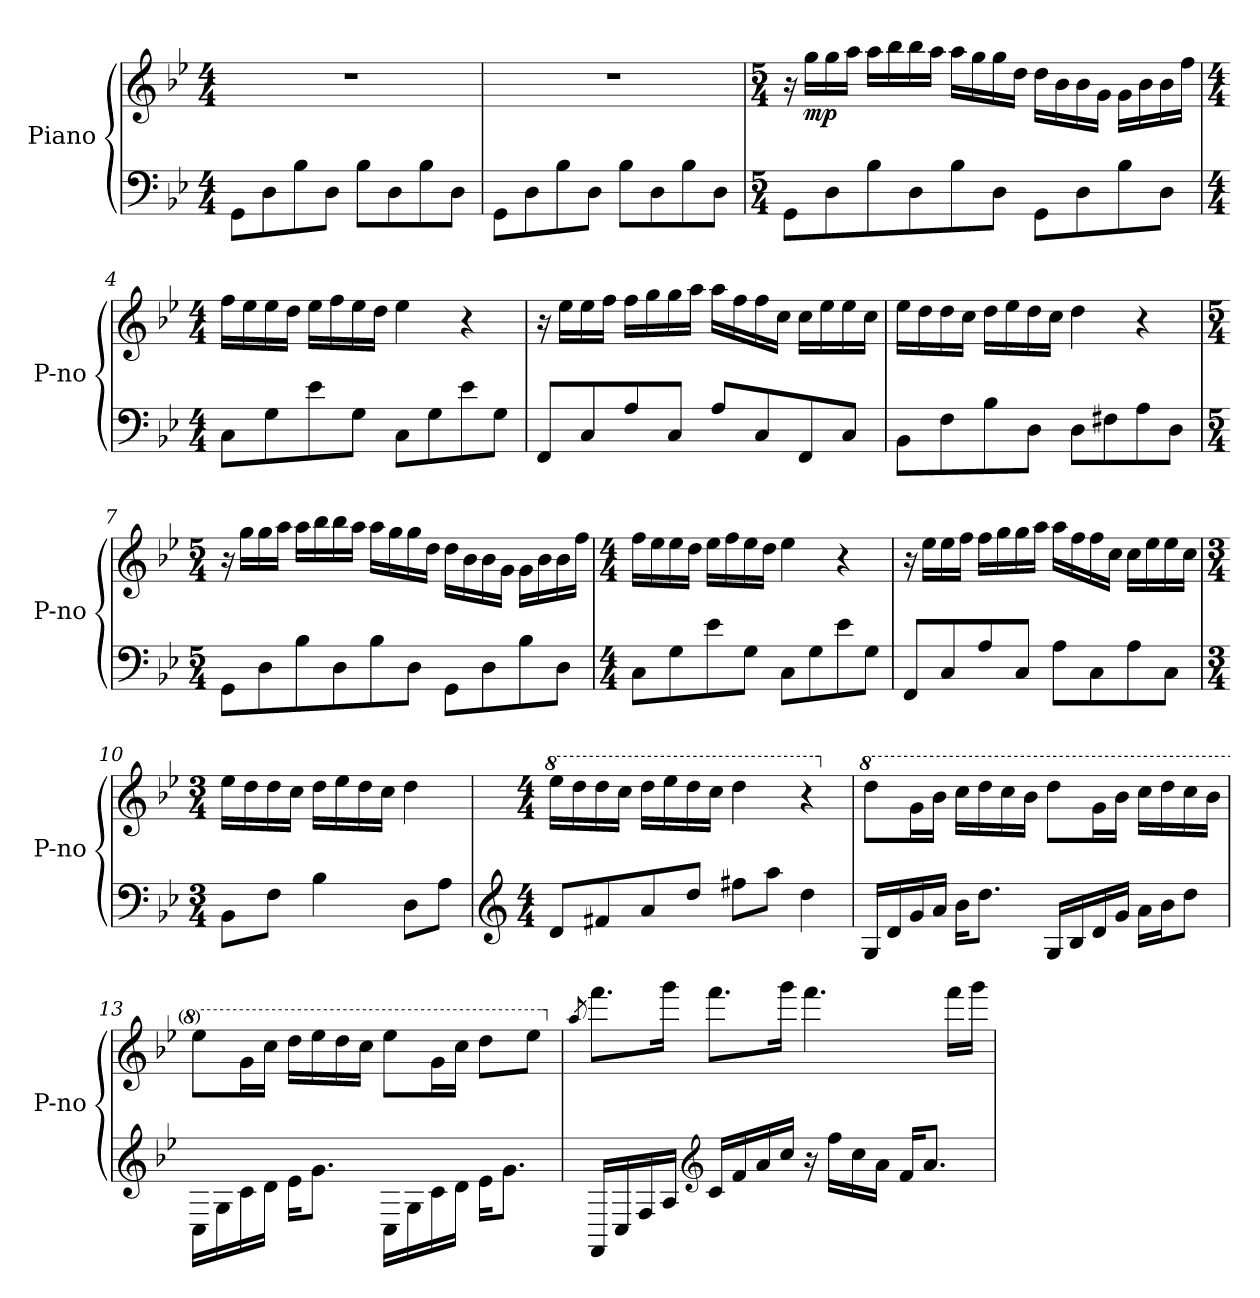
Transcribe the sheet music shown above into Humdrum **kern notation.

**kern	**kern	**dynam
*part1	*part1	*part1
*staff2	*staff1	*staff1/2
*I"Piano	*	*
*I'P-no	*	*
*clefF4	*clefG2	*
*k[b-e-]	*k[b-e-]	*
*M4/4	*M4/4	*
*MM90	*MM90	*
=1	=1	=1
8GG<\L	1r	.
8D<\	.	.
8B-<\	.	.
8D<\J	.	.
8B-<\L	.	.
8D<\	.	.
8B-<\	.	.
8D<\J	.	.
=2	=2	=2
8GG<\L	1r	.
8D<\	.	.
8B-<\	.	.
8D<\J	.	.
8B-<\L	.	.
8D<\	.	.
8B-<\	.	.
8D<\J	.	.
!!LO:LB:g=z
=3	=3	=3
*M5/4	*M5/4	*
8GG<\L	16r	.
!	!	!LO:DY:b
.	16gg\LL	mp
8D<\	16gg\	.
.	16aa\JJ	.
8B-<\	16aa\LL	.
.	16bb-\	.
8D<\	16bb-\	.
.	16aa\JJ	.
8B-<\	16aa\LL	.
.	16gg\	.
8D<\J	16gg\	.
.	16dd\JJ	.
8GG<\L	16dd\LL	.
.	16b-\	.
8D<\	16b-\	.
.	16g\JJ	.
8B-<\	16g\LL	.
.	16b-\	.
8D<\J	16b-\	.
.	16ff\JJ	.
=4	=4	=4
*M4/4	*M4/4	*
8C<\L	16ff\LL	.
.	16ee-\	.
8G<\	16ee-\	.
.	16dd\JJ	.
8e-<\	16ee-\LL	.
.	16ff\	.
8G<\J	16ee-\	.
.	16dd\JJ	.
8C<\L	4ee-\	.
8G<\	.	.
8e-<\	4r	.
8G<\J	.	.
!!LO:LB:g=z
=5	=5	=5
8FF</L	16r	.
.	16ee-\LL	.
8C</	16ee-\	.
.	16ff\JJ	.
8A</	16ff\LL	.
.	16gg\	.
8C</J	16gg\	.
.	16aa\JJ	.
8A</L	16aa\LL	.
.	16ff\	.
8C</	16ff\	.
.	16cc\JJ	.
8FF</	16cc\LL	.
.	16ee-\	.
8C</J	16ee-\	.
.	16cc\JJ	.
=6	=6	=6
8BB-<\L	16ee-\LL	.
.	16dd\	.
8F<\	16dd\	.
.	16cc\JJ	.
8B-<\	16dd\LL	.
.	16ee-\	.
8D<\J	16dd\	.
.	16cc\JJ	.
8D<\L	4dd\	.
8F#X<\	.	.
8A<\	4r	.
8D<\J	.	.
!!LO:LB:g=z
=7	=7	=7
*M5/4	*M5/4	*
8GG<\L	16r	.
!	!	!LO:DY:b
!	!	!LO:DY:n=1:b
.	16gg\LL	other-dynamics other-dynamics
8D<\	16gg\	.
.	16aa\JJ	.
8B-<\	16aa\LL	.
.	16bb-\	.
8D<\	16bb-\	.
.	16aa\JJ	.
8B-<\	16aa\LL	.
.	16gg\	.
8D<\J	16gg\	.
.	16dd\JJ	.
8GG<\L	16dd\LL	.
.	16b-\	.
8D<\	16b-\	.
.	16g\JJ	.
8B-<\	16g\LL	.
.	16b-\	.
8D<\J	16b-\	.
.	16ff\JJ	.
=8	=8	=8
*M4/4	*M4/4	*
8C<\L	16ff\LL	.
.	16ee-\	.
8G<\	16ee-\	.
.	16dd\JJ	.
8e-<\	16ee-\LL	.
.	16ff\	.
8G<\J	16ee-\	.
.	16dd\JJ	.
8C<\L	4ee-\	.
8G<\	.	.
8e-<\	4r	.
8G<\J	.	.
!!LO:LB:g=z
=9	=9	=9
8FF</L	16r	.
.	16ee-\LL	.
8C</	16ee-\	.
.	16ff\JJ	.
8A</	16ff\LL	.
.	16gg\	.
8C</J	16gg\	.
.	16aa\JJ	.
8A<\L	16aa\LL	.
.	16ff\	.
8C<\	16ff\	.
.	16cc\JJ	.
8A<\	16cc\LL	.
.	16ee-\	.
8C<\J	16ee-\	.
.	16cc\JJ	.
=10	=10	=10
*M3/4	*M3/4	*
8BB-<\L	16ee-\LL	.
.	16dd\	.
8F<\J	16dd\	.
.	16cc\JJ	.
4B-<\	16dd\LL	.
.	16ee-\	.
.	16dd\	.
.	16cc\JJ	.
8D<\L	4dd\	.
8A<\J	.	.
=11	=11	=11
*clefG2	*	*
*M4/4	*M4/4	*
*	*8va	*
8d</L	16eee-\LL	.
.	16ddd\	.
8f#X</	16ddd\	.
.	16ccc\JJ	.
8a</	16ddd\LL	.
.	16eee-\	.
8dd</J	16ddd\	.
.	16ccc\JJ	.
8ff#X<\L	4ddd\	.
8aa<\J	.	.
4dd<\	4r	.
!!LO:PB:g=z
=12	=12	=12
*	*X8va	*
*	*8va	*
16G</LL	8ddd\L	.
16d</	.	.
16g</	16gg\L	.
16a</JJ	16bb-\JJ	.
16b-<\KL	16ccc\LL	.
8.dd<\J	16ddd\	.
.	16ccc\	.
.	16bb-\JJ	.
16G</LL	8ddd\L	.
16B-</	.	.
16d</	16gg\L	.
16g</JJ	16bb-\JJ	.
16a<\LL	16ccc\LL	.
16b-<\J	16ddd\	.
8dd<\J	16ccc\	.
.	16bb-\JJ	.
=13	=13	=13
16C<\LL	8eee-\L	.
16G<\	.	.
16c<\	16gg\L	.
16d<\JJ	16ccc\JJ	.
16e-<\KL	16ddd\LL	.
8.g<\J	16eee-\	.
.	16ddd\	.
.	16ccc\JJ	.
16C<\LL	8eee-\L	.
16G<\	.	.
16c<\	16gg\L	.
16d<\JJ	16ccc\JJ	.
16e-<\KL	8ddd\L	.
8.g<\J	.	.
.	8eee-\J	.
!!LO:LB:g=z
=14	=14	=14
*	*X8va	*
.	8qaa/	.
16FF</LL	8.fff\L	.
16C</	.	.
16F</	.	.
16A</JJ	16ggg\Jk	.
*clefG2	*	*
16c</LL	8.fff\L	.
16f</	.	.
16a</	.	.
16cc</JJ	16ggg\Jk	.
16r	4.fff\	.
16ff<\LL	.	.
16cc<\	.	.
16a<\JJ	.	.
16f</KL	.	.
8.a</J	.	.
.	16fff\LL	.
.	16ggg\JJ	.
=	=	=
*-	*-	*-
